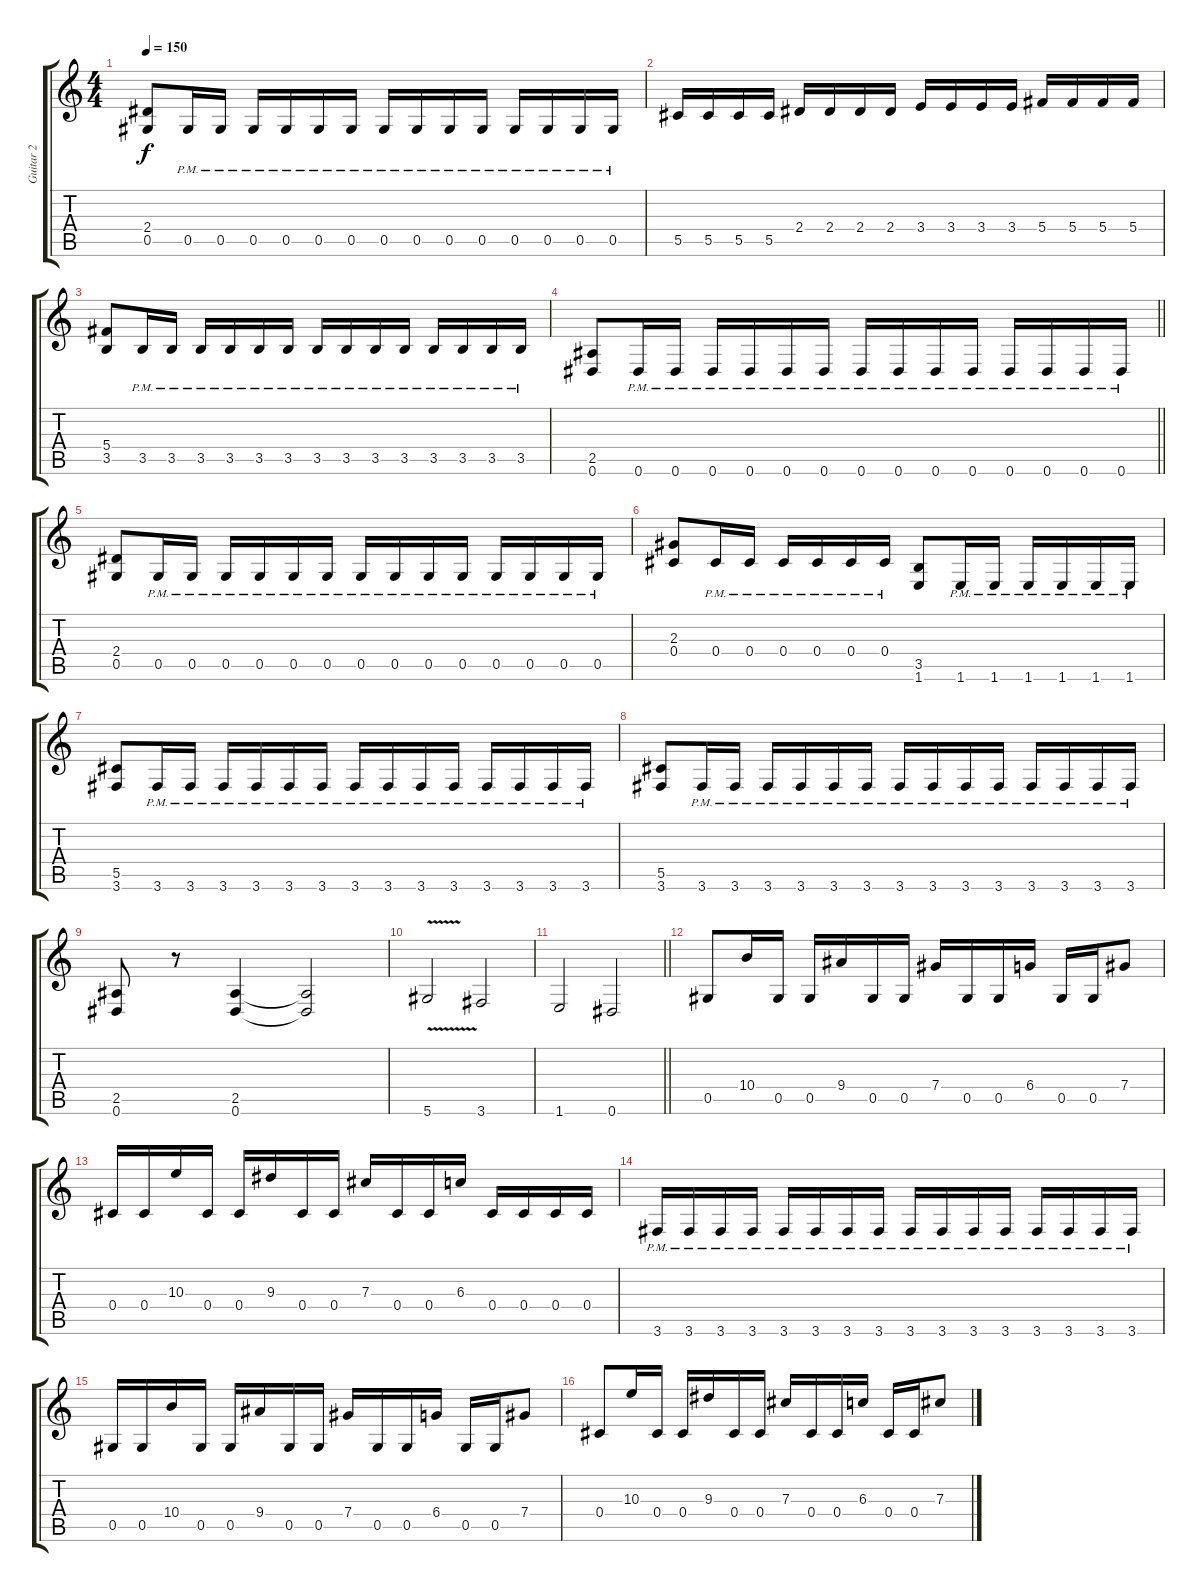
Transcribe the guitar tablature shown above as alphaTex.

\track ("Guitar 2" "Guitar 2") {instrument distortionguitar}
\staff {score tabs}
\tuning (Eb4 Bb3 Gb3 Db3 Ab2 Eb2) {hide}
\ts (4 4)
\tempo 150
\clef g2
\ks c
(2.4 0.5).8{dy f} 0.5{pm}.16 0.5{pm}.16 0.5{pm}.16 0.5{pm}.16 0.5{pm}.16 0.5{pm}.16 0.5{pm}.16 0.5{pm}.16 0.5{pm}.16 0.5{pm}.16 0.5{pm}.16 0.5{pm}.16 0.5{pm}.16 0.5{pm}.16 |
5.5.16 5.5.16 5.5.16 5.5.16 2.4.16 2.4.16 2.4.16 2.4.16 3.4.16 3.4.16 3.4.16 3.4.16 5.4.16 5.4.16 5.4.16 5.4.16 |
(5.4 3.5).8 3.5{pm}.16 3.5{pm}.16 3.5{pm}.16 3.5{pm}.16 3.5{pm}.16 3.5{pm}.16 3.5{pm}.16 3.5{pm}.16 3.5{pm}.16 3.5{pm}.16 3.5{pm}.16 3.5{pm}.16 3.5{pm}.16 3.5{pm}.16 |
\barLineRight lightlight
(2.5 0.6).8 0.6{pm}.16 0.6{pm}.16 0.6{pm}.16 0.6{pm}.16 0.6{pm}.16 0.6{pm}.16 0.6{pm}.16 0.6{pm}.16 0.6{pm}.16 0.6{pm}.16 0.6{pm}.16 0.6{pm}.16 0.6{pm}.16 0.6{pm}.16 |
(2.4 0.5).8 0.5{pm}.16 0.5{pm}.16 0.5{pm}.16 0.5{pm}.16 0.5{pm}.16 0.5{pm}.16 0.5{pm}.16 0.5{pm}.16 0.5{pm}.16 0.5{pm}.16 0.5{pm}.16 0.5{pm}.16 0.5{pm}.16 0.5{pm}.16 |
(2.3 0.4).8 0.4{pm}.16 0.4{pm}.16 0.4{pm}.16 0.4{pm}.16 0.4{pm}.16 0.4{pm}.16 (3.5 1.6).8 1.6{pm}.16 1.6{pm}.16 1.6{pm}.16 1.6{pm}.16 1.6{pm}.16 1.6{pm}.16 |
(5.5 3.6).8 3.6{pm}.16 3.6{pm}.16 3.6{pm}.16 3.6{pm}.16 3.6{pm}.16 3.6{pm}.16 3.6{pm}.16 3.6{pm}.16 3.6{pm}.16 3.6{pm}.16 3.6{pm}.16 3.6{pm}.16 3.6{pm}.16 3.6{pm}.16 |
(5.5 3.6).8 3.6{pm}.16 3.6{pm}.16 3.6{pm}.16 3.6{pm}.16 3.6{pm}.16 3.6{pm}.16 3.6{pm}.16 3.6{pm}.16 3.6{pm}.16 3.6{pm}.16 3.6{pm}.16 3.6{pm}.16 3.6{pm}.16 3.6{pm}.16 |
(2.5 0.6).8 r.8 (2.5 0.6).4 (2.5{t} 0.6{t}).2 |
5.6{v}.2 3.6.2 |
\barLineRight lightlight
1.6.2 0.6.2 |
0.5.8 10.4.16 0.5.16 0.5.16 9.4.16 0.5.16 0.5.16 7.4.16 0.5.16 0.5.16 6.4.16 0.5.16 0.5.16 7.4.8 |
0.4.16 0.4.16 10.3.16 0.4.16 0.4.16 9.3.16 0.4.16 0.4.16 7.3.16 0.4.16 0.4.16 6.3.16 0.4.16 0.4.16 0.4.16 0.4.16 |
3.6{pm}.16 3.6{pm}.16 3.6{pm}.16 3.6{pm}.16 3.6{pm}.16 3.6{pm}.16 3.6{pm}.16 3.6{pm}.16 3.6{pm}.16 3.6{pm}.16 3.6{pm}.16 3.6{pm}.16 3.6{pm}.16 3.6{pm}.16 3.6{pm}.16 3.6{pm}.16 |
0.5.16 0.5.16 10.4.16 0.5.16 0.5.16 9.4.16 0.5.16 0.5.16 7.4.16 0.5.16 0.5.16 6.4.16 0.5.16 0.5.16 7.4.8 |
0.4.8 10.3.16 0.4.16 0.4.16 9.3.16 0.4.16 0.4.16 7.3.16 0.4.16 0.4.16 6.3.16 0.4.16 0.4.16 7.3.8
